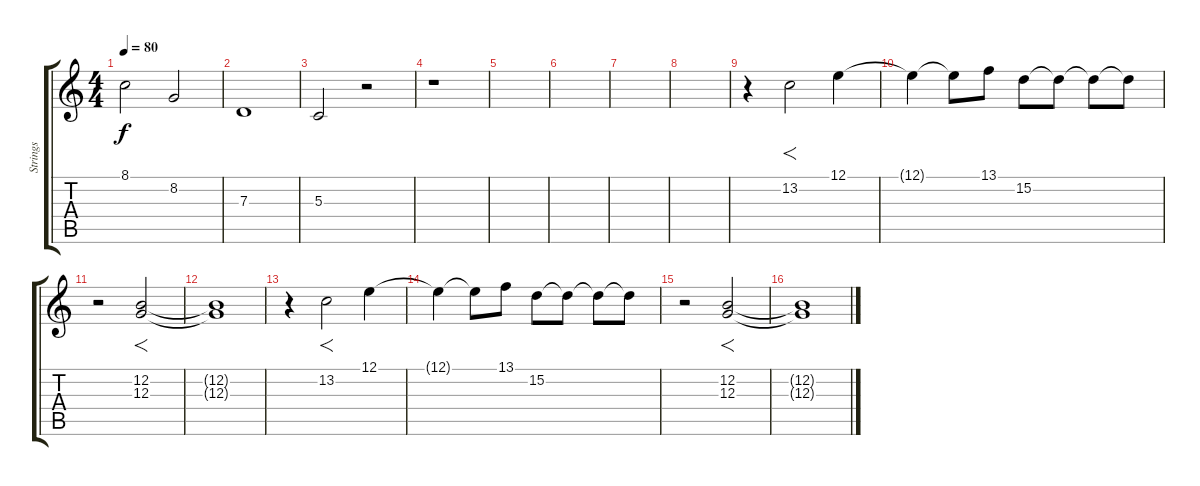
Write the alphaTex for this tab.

\track ("Strings" "Strings") {instrument stringensemble1}
\staff {score tabs}
\tuning (E4 B3 G3 D3 A2 E2) {hide}
\ts (4 4)
\tempo 80
\clef g2
\ks c
8.1.2{dy f} 8.2.2 |
7.3.1 |
5.3.2 r.2 |
r.1 |
|
|
|
|
r.4 13.2.2{f} 12.1.4 |
12.1{t}.4 12.1{t}.8 13.1.8 15.2.8 15.2{t}.8 15.2{t}.8 15.2{t}.8 |
r.2 (12.2 12.3).2{f} |
(12.2{t} 12.3{t}).1 |
r.4 13.2.2{f} 12.1.4 |
12.1{t}.4 12.1{t}.8 13.1.8 15.2.8 15.2{t}.8 15.2{t}.8 15.2{t}.8 |
r.2 (12.2 12.3).2{f} |
(12.2{t} 12.3{t}).1
